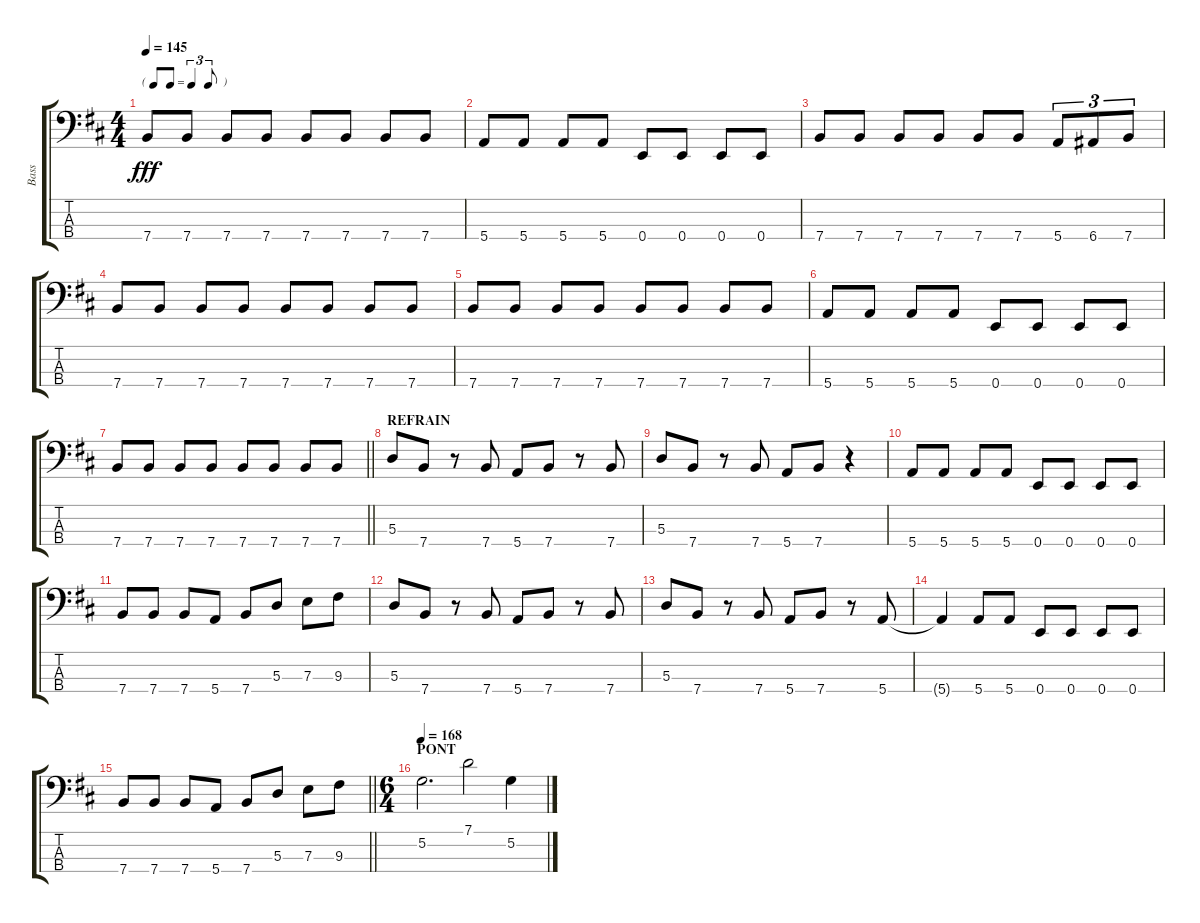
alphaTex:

\track ("Bass" "Bass") {instrument electricbasspick}
\staff {score tabs}
\tuning (G2 D2 A1 E1) {hide}
\ts (4 4)
\tf triplet8th
\tempo 145
\clef f4
\ks d
7.4.8{dy fff} 7.4.8 7.4.8 7.4.8 7.4.8 7.4.8 7.4.8 7.4.8 |
5.4.8 5.4.8 5.4.8 5.4.8 0.4.8 0.4.8 0.4.8 0.4.8 |
7.4.8 7.4.8 7.4.8 7.4.8 7.4.8 7.4.8 5.4.8{tu (3 2)} 6.4.8{tu (3 2)} 7.4.8{tu (3 2)} |
7.4.8 7.4.8 7.4.8 7.4.8 7.4.8 7.4.8 7.4.8 7.4.8 |
7.4.8 7.4.8 7.4.8 7.4.8 7.4.8 7.4.8 7.4.8 7.4.8 |
5.4.8 5.4.8 5.4.8 5.4.8 0.4.8 0.4.8 0.4.8 0.4.8 |
\barLineRight lightlight
7.4.8 7.4.8 7.4.8 7.4.8 7.4.8 7.4.8 7.4.8 7.4.8 |
\section ("" "REFRAIN")
5.3.8 7.4.8 r.8 7.4.8 5.4.8 7.4.8 r.8 7.4.8 |
5.3.8 7.4.8 r.8 7.4.8 5.4.8 7.4.8 r.4 |
5.4.8 5.4.8 5.4.8 5.4.8 0.4.8 0.4.8 0.4.8 0.4.8 |
7.4.8 7.4.8 7.4.8 5.4.8 7.4.8 5.3.8 7.3.8 9.3.8 |
5.3.8 7.4.8 r.8 7.4.8 5.4.8 7.4.8 r.8 7.4.8 |
5.3.8 7.4.8 r.8 7.4.8 5.4.8 7.4.8 r.8 5.4.8 |
5.4{t}.4 5.4.8 5.4.8 0.4.8 0.4.8 0.4.8 0.4.8 |
\barLineRight lightlight
7.4.8 7.4.8 7.4.8 5.4.8 7.4.8 5.3.8 7.3.8 9.3.8 |
\ts (6 4)
\section ("" "PONT")
\tempo 168
5.2.2{d} 7.1.2 5.2.4
